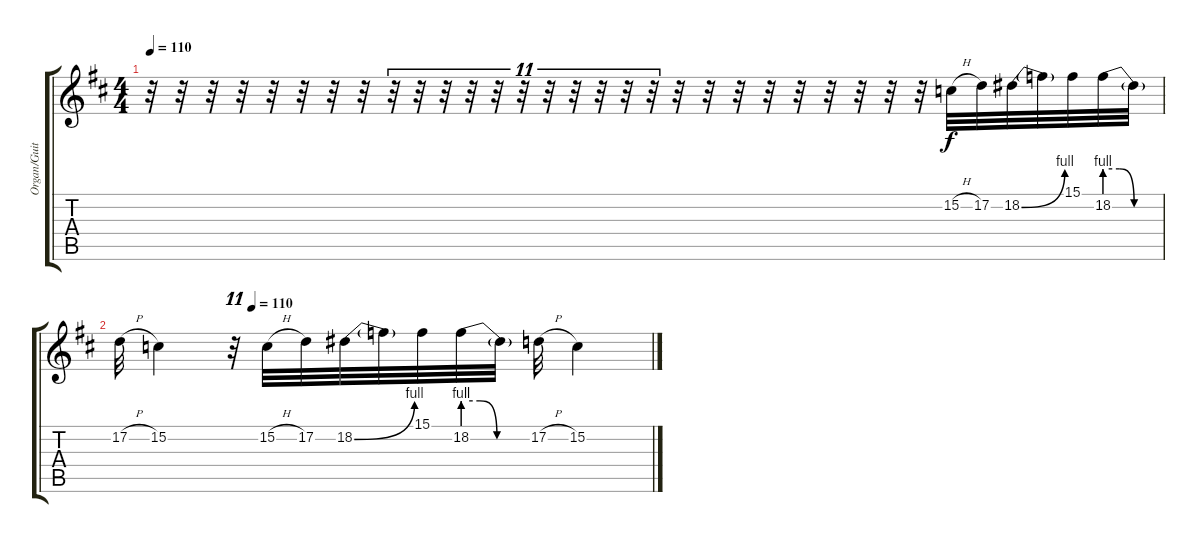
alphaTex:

\track ("Organ/Guitar Delay Effect" "Organ/Guit") {instrument churchorgan}
\staff {score tabs}
\tuning (D4 A3 F3 C3 G2 D2) {hide}
\ts (4 4)
\tempo 110
\clef g2
\ks d
r.32{dy f} r.32 r.32 r.32 r.32 r.32 r.32 r.32 r.32{tu (11 8)} r.32{tu (11 8)} r.32{tu (11 8)} r.32{tu (11 8)} r.32{tu (11 8)} r.32{tu (11 8)} r.32{tu (11 8)} r.32{tu (11 8)} r.32{tu (11 8)} r.32{tu (11 8)} r.32{tu (11 8)} r.32 r.32 r.32 r.32 r.32 r.32 r.32 r.32 r.32 15.2{h}.32{volume 0} 17.2.32 18.2{be (bend 0 0 60 4)}.32 18.2{t}.32 15.1.32 18.2{be (custom 0 4 15 4 30 0 60 0)}.32 18.2{t}.32 |
\tempo (110 0.25)
17.2{h}.32 15.2.4 r.32{tu (11 8)} 15.2{h}.32 17.2.32 18.2{be (bend 0 0 60 4)}.32 18.2{t}.32 15.1.32 18.2{be (custom 0 4 15 4 30 0 60 0)}.32 18.2{t}.32 17.2{h}.32 15.2.4
